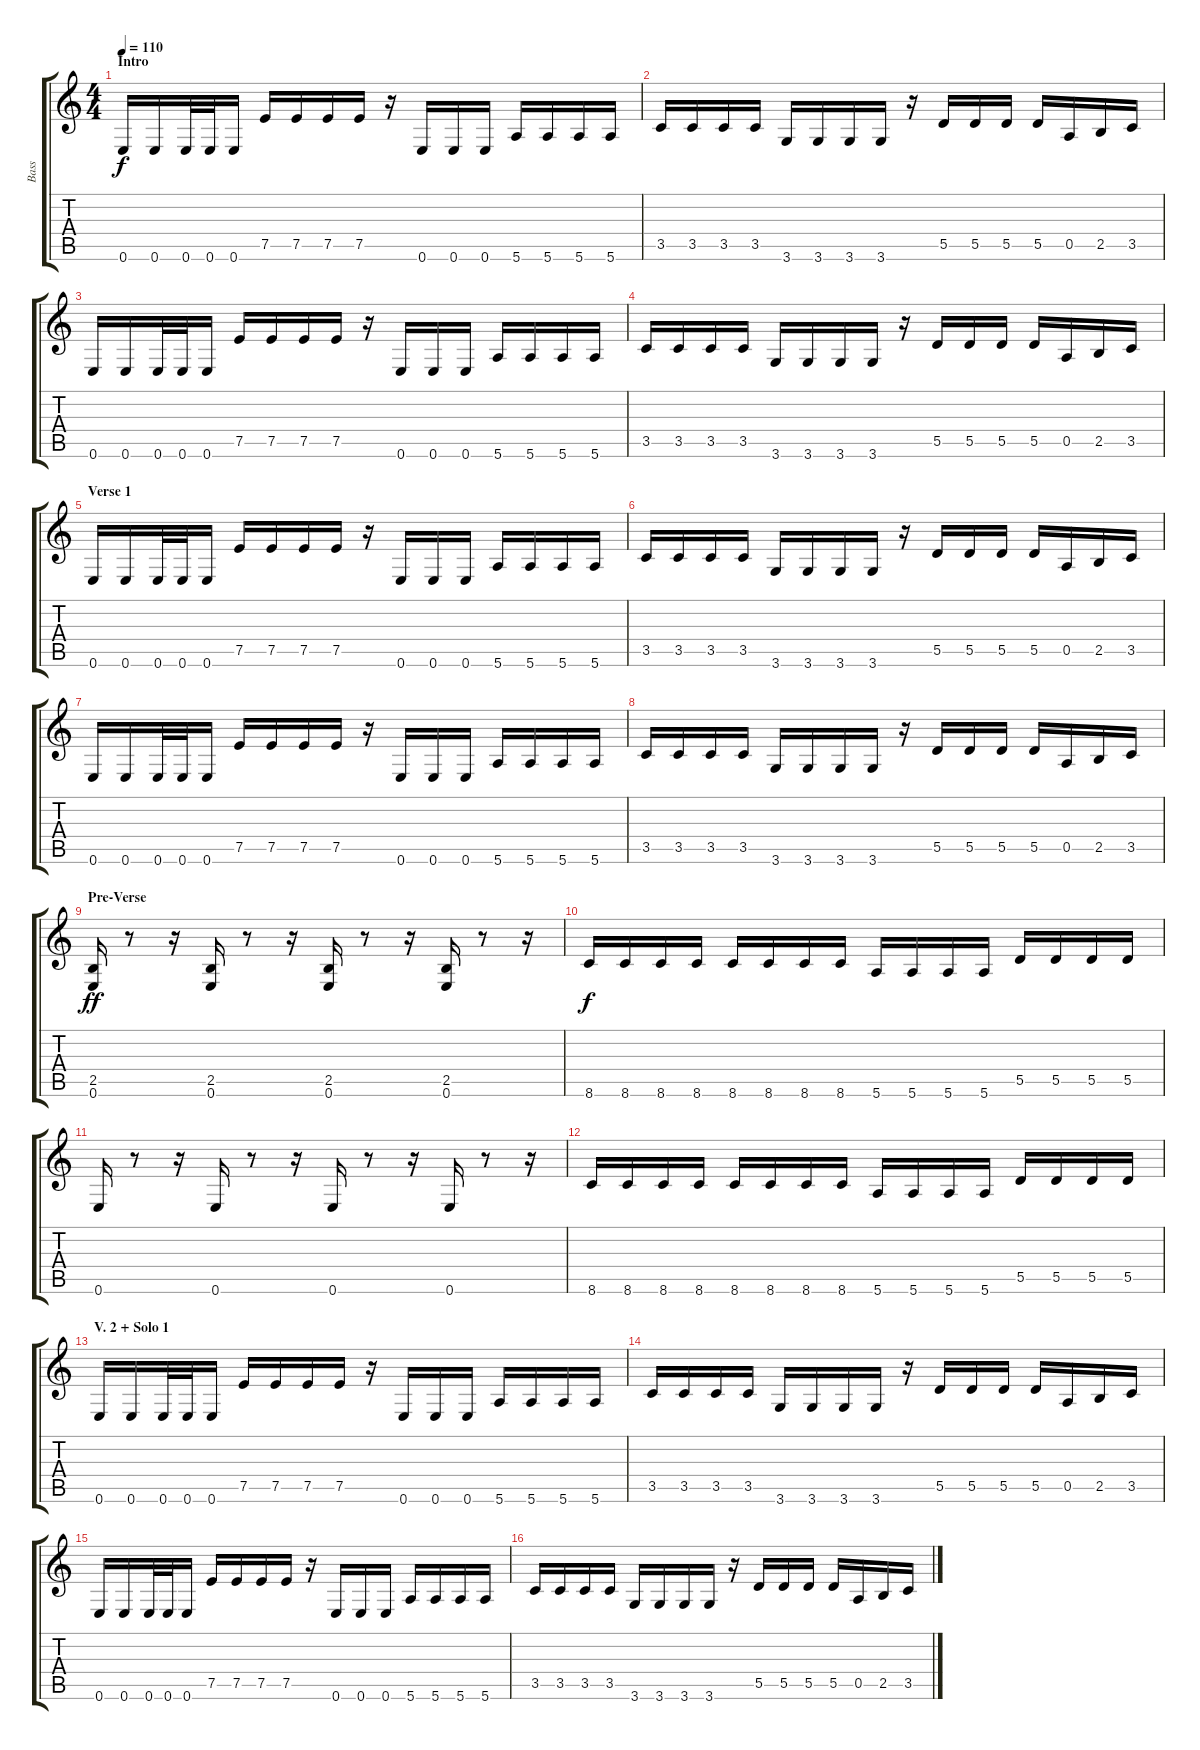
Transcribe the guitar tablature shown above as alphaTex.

\track ("Bass" "Bass") {instrument acousticguitarnylon}
\staff {score tabs}
\tuning (E4 B3 G3 D3 A2 E2) {hide}
\ts (4 4)
\section ("" "Intro")
\tempo 110
\clef g2
\ks c
0.6.16{dy f instrument acousticguitarnylon} 0.6.16 0.6.32 0.6.32 0.6.16 7.5.16 7.5.16 7.5.16 7.5.16 r.16 0.6.16 0.6.16 0.6.16 5.6.16 5.6.16 5.6.16 5.6.16 |
3.5.16 3.5.16 3.5.16 3.5.16 3.6.16 3.6.16 3.6.16 3.6.16 r.16 5.5.16 5.5.16 5.5.16 5.5.16 0.5.16 2.5.16 3.5.16 |
0.6.16 0.6.16 0.6.32 0.6.32 0.6.16 7.5.16 7.5.16 7.5.16 7.5.16 r.16 0.6.16 0.6.16 0.6.16 5.6.16 5.6.16 5.6.16 5.6.16 |
3.5.16 3.5.16 3.5.16 3.5.16 3.6.16 3.6.16 3.6.16 3.6.16 r.16 5.5.16 5.5.16 5.5.16 5.5.16 0.5.16 2.5.16 3.5.16 |
\section ("" "Verse 1")
0.6.16 0.6.16 0.6.32 0.6.32 0.6.16 7.5.16 7.5.16 7.5.16 7.5.16 r.16 0.6.16 0.6.16 0.6.16 5.6.16 5.6.16 5.6.16 5.6.16 |
3.5.16 3.5.16 3.5.16 3.5.16 3.6.16 3.6.16 3.6.16 3.6.16 r.16 5.5.16 5.5.16 5.5.16 5.5.16 0.5.16 2.5.16 3.5.16 |
0.6.16 0.6.16 0.6.32 0.6.32 0.6.16 7.5.16 7.5.16 7.5.16 7.5.16 r.16 0.6.16 0.6.16 0.6.16 5.6.16 5.6.16 5.6.16 5.6.16 |
3.5.16 3.5.16 3.5.16 3.5.16 3.6.16 3.6.16 3.6.16 3.6.16 r.16 5.5.16 5.5.16 5.5.16 5.5.16 0.5.16 2.5.16 3.5.16 |
\section ("" "Pre-Verse")
(2.5 0.6).16{dy ff} r.8 r.16 (2.5 0.6).16 r.8 r.16 (2.5 0.6).16 r.8 r.16 (2.5 0.6).16 r.8 r.16 |
8.6.16{dy f} 8.6.16 8.6.16 8.6.16 8.6.16 8.6.16 8.6.16 8.6.16 5.6.16 5.6.16 5.6.16 5.6.16 5.5.16 5.5.16 5.5.16 5.5.16 |
0.6.16 r.8 r.16 0.6.16 r.8 r.16 0.6.16 r.8 r.16 0.6.16 r.8 r.16 |
8.6.16 8.6.16 8.6.16 8.6.16 8.6.16 8.6.16 8.6.16 8.6.16 5.6.16 5.6.16 5.6.16 5.6.16 5.5.16 5.5.16 5.5.16 5.5.16 |
\section ("" "V. 2 + Solo 1")
0.6.16 0.6.16 0.6.32 0.6.32 0.6.16 7.5.16 7.5.16 7.5.16 7.5.16 r.16 0.6.16 0.6.16 0.6.16 5.6.16 5.6.16 5.6.16 5.6.16 |
3.5.16 3.5.16 3.5.16 3.5.16 3.6.16 3.6.16 3.6.16 3.6.16 r.16 5.5.16 5.5.16 5.5.16 5.5.16 0.5.16 2.5.16 3.5.16 |
0.6.16 0.6.16 0.6.32 0.6.32 0.6.16 7.5.16 7.5.16 7.5.16 7.5.16 r.16 0.6.16 0.6.16 0.6.16 5.6.16 5.6.16 5.6.16 5.6.16 |
3.5.16 3.5.16 3.5.16 3.5.16 3.6.16 3.6.16 3.6.16 3.6.16 r.16 5.5.16 5.5.16 5.5.16 5.5.16 0.5.16 2.5.16 3.5.16
